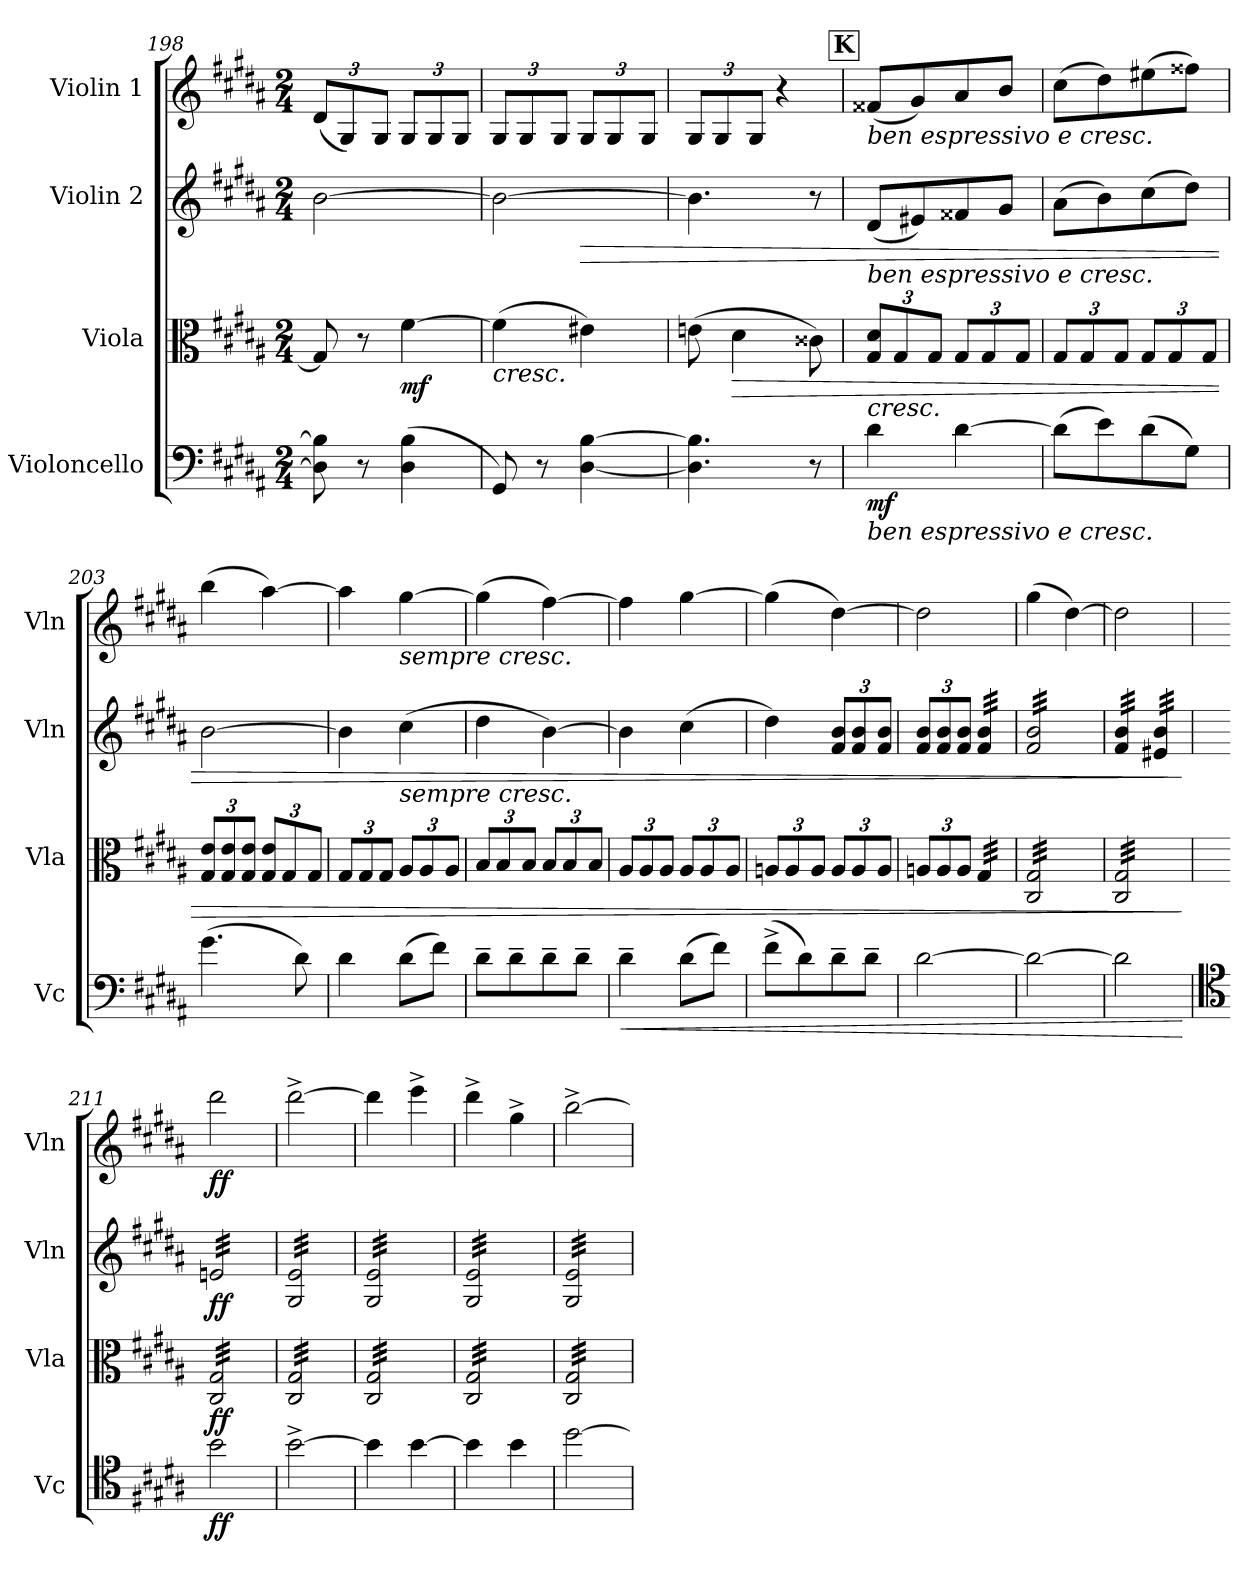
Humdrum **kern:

**kern	**dynam	**kern	**dynam	**kern	**dynam	**kern	**dynam
*part4	*part4	*part3	*part3	*part2	*part2	*part1	*part1
*staff4	*staff4	*staff3	*staff3	*staff2	*staff2	*staff1	*staff1
*I"Violoncello	*	*I"Viola	*	*I"Violin 2	*	*I"Violin 1	*
*I'Vc	*	*I'Vla	*	*I'Vln	*	*I'Vln	*
*clefF4	*	*clefC3	*	*clefG2	*	*clefG2	*
*k[f#c#g#d#a#]	*	*k[f#c#g#d#a#]	*	*k[f#c#g#d#a#]	*	*k[f#c#g#d#a#]	*
*M2/4	*	*M2/4	*	*M2/4	*	*M2/4	*
*	*	*	*	*	*	*Xbrackettup	*
=198	=198	=198	=198	=198	=198	=198	=198
8D#\] 8B\]	.	8G#/]	.	[2b\	.	(12d#/L	.
.	.	.	.	.	.	12G#/)	.
8r	.	8r	.	.	.	.	.
.	.	.	.	.	.	12G#/J	.
!	!	!	!LO:DY:b	!	!	!	!
(4D#\ 4B\	.	[>4f#\	mf	.	.	12G#/L	.
.	.	.	.	.	.	12G#/	.
.	.	.	.	.	.	12G#/J	.
!!LO:LB:g=z
=199	=199	=199	=199	=199	=199	=199	=199
!	!	!	!LO:HP:b	!	!	!	!
*	*	*	*	*^	*	*	*
8GG#/)	.	(4f#\]	<	2b\_	8ryy	.	12G#/L	.
.	.	.	.	.	.	.	12G#/	.
8r	.	.	.	.	8ryy	.	.	.
.	.	.	.	.	.	.	12G#/J	.
!	!	!	!	!	!	!LO:HP:b	!	!
[<4D#\ [>4B\	.	4e#X\)	.	.	8ryy	>	12G#/L	.
.	.	.	.	.	.	.	12G#/	.
.	.	.	.	.	8ryy	.	.	.
.	.	.	.	.	.	.	12G#/J	.
*	*	*	*	*v	*v	*	*	*
=200	=200	=200	=200	=200	=200	=200	=200
4.D#\] 4.B\]	.	(8en\	.	4.b\]	.	12G#/L	.
.	.	.	.	.	.	12G#/	.
!	!	!	!LO:HP:b	!	!	!	!
.	.	4d#\	>	.	.	.	.
.	.	.	.	.	.	12G#/J	.
.	.	.	.	.	.	4r	.
8r	.	8c##X\)	.	8r	.	.	.
.	.	.	[	.	.	.	.
!!LO:REH:place=s1:a:B:cj:fs=14:t=K
=201	=201	=201	=201	=201	=201	=201	=201
*	*	*Xbrackettup	*	*	*	*	*
!	!	!	!	!	!	!LO:TX:b:i:t=ben espressivo e cresc.	!
!	!	!	!	!LO:TX:b:i:t=ben espressivo e cresc.	!	!	!
!	!	!LO:TX:b:i:t=cresc.	!	!	!	!	!
!LO:TX:b:i:t=ben espressivo e cresc.	!	!	!	!	!	!	!
!	!LO:DY:b	!	!	!	!	!	!
4d#\	mf	12G#/ 12d#/L	.	(8d#/L	.	(8f##X/L	.
.	.	12G#/	.	.	.	.	.
.	.	.	.	8e#X/)	.	8g#/)	.
.	.	12G#/J	.	.	.	.	.
[>4d#\	.	12G#/L	.	8f##X/	.	8a#/	.
.	.	12G#/	.	.	.	.	.
.	.	.	.	8g#/J	.	8b/J	.
.	.	12G#/J	.	.	.	.	.
=202	=202	=202	=202	=202	=202	=202	=202
(8d#\L]	.	12G#/L	.	(8a#\L	.	(8cc#\L	.
.	.	12G#/	.	.	.	.	.
8e\)	.	.	.	8b\)	.	8dd#\)	.
.	.	12G#/J	.	.	.	.	.
(8d#\	.	12G#/L	.	(8cc#\	.	(8ee#X\	.
.	.	12G#/	.	.	.	.	.
8G#\J)	.	.	.	8dd#\J)	.	8ff##X\J)	.
.	.	12G#/J	.	.	.	.	.
=203	=203	=203	=203	=203	=203	=203	=203
(4.g#\	.	12G#/ 12e/L	.	[>2b\	.	(4bb\	.
.	.	12G#/ 12e/	.	.	.	.	.
.	.	12G#/ 12e/J	.	.	.	.	.
.	.	12G#/ 12e/L	.	.	.	[>4aa#\)	.
.	.	12G#/	.	.	.	.	.
8d#\)	.	.	.	.	.	.	.
.	.	12G#/J	.	.	.	.	.
!!LO:PB:g=z
=204	=204	=204	=204	=204	=204	=204	=204
4d#\	.	12G#/L	.	4b\]	.	4aa#\]	.
.	.	12G#/	.	.	.	.	.
.	.	12G#/J	.	.	.	.	.
!	!	!	!	!	!	!LO:TX:b:i:t=sempre cresc.	!
!	!	!	!	!LO:TX:b:i:t=sempre cresc.	!	!	!
(8d#\L	.	12A#/L	.	(4cc#\	.	[>4gg#\	.
.	.	12A#/	.	.	.	.	.
8f#\J)	.	.	.	.	.	.	.
.	.	12A#/J	.	.	.	.	.
=205	=205	=205	=205	=205	=205	=205	=205
8d#~\L	.	12B/L	.	4dd#\	.	(4gg#\]	.
.	.	12B/	.	.	.	.	.
8d#~\	.	.	.	.	.	.	.
.	.	12B/J	.	.	.	.	.
8d#~\	.	12B/L	.	[>4b\)	.	[>4ff#\)	.
.	.	12B/	.	.	.	.	.
8d#~\J	.	.	.	.	.	.	.
.	.	12B/J	.	.	.	.	.
=206	=206	=206	=206	=206	=206	=206	=206
!	!LO:HP:b	!	!	!	!	!	!
4d#~\	<	12A#/L	.	4b\]	.	4ff#\]	.
.	.	12A#/	.	.	.	.	.
.	.	12A#/J	.	.	.	.	.
(8d#\L	.	12A#/L	.	(4cc#\	.	[>4gg#\	.
.	.	12A#/	.	.	.	.	.
8f#\J)	.	.	.	.	.	.	.
.	.	12A#/J	.	.	.	.	.
=207	=207	=207	=207	=207	=207	=207	=207
(8f#^\L	.	12An/L	.	4dd#\)	.	(4gg#\]	.
.	.	12A/	.	.	.	.	.
8d#\)	.	.	.	.	.	.	.
.	.	12A/J	.	.	.	.	.
*	*	*	*	*Xbrackettup	*	*	*
8d#~\	.	12A/L	.	12f#/ 12b/L	.	[4dd#\)	.
.	.	12A/	.	12f#/ 12b/	.	.	.
8d#~\J	.	.	.	.	.	.	.
.	.	12A/J	.	12f#/ 12b/J	.	.	.
=208	=208	=208	=208	=208	=208	=208	=208
[>2d#\	.	12An/L	.	12f#/ 12b/L	.	2dd#\]	.
.	.	12A/	.	12f#/ 12b/	.	.	.
.	.	12A/J	.	12f#/ 12b/J	.	.	.
*	*	*tremolo	*	*	*	*	*
*	*	*	*	*tremolo	*	*	*
.	.	32G#/LLL	.	32f#/ 32b/LLL	.	.	.
.	.	32G#/	.	32f#/ 32b/	.	.	.
.	.	32G#/	.	32f#/ 32b/	.	.	.
.	.	32G#/	.	32f#/ 32b/	.	.	.
.	.	32G#/	.	32f#/ 32b/	.	.	.
.	.	32G#/	.	32f#/ 32b/	.	.	.
.	.	32G#/	.	32f#/ 32b/	.	.	.
.	.	32G#/JJJ	.	32f#/ 32b/JJJ	.	.	.
=209	=209	=209	=209	=209	=209	=209	=209
*^	*	*	*	*	*	*	*
2d#\_	4ryy	.	32C#/ 32G#/LLL	.	32f#/ 32b/LLL	.	(4gg#\	.
.	.	.	32C#/ 32G#/	.	32f#/ 32b/	.	.	.
.	.	.	32C#/ 32G#/	.	32f#/ 32b/	.	.	.
.	.	.	32C#/ 32G#/	.	32f#/ 32b/	.	.	.
.	.	.	32C#/ 32G#/	.	32f#/ 32b/	.	.	.
.	.	.	32C#/ 32G#/	.	32f#/ 32b/	.	.	.
.	.	.	32C#/ 32G#/	.	32f#/ 32b/	.	.	.
.	.	.	32C#/ 32G#/	.	32f#/ 32b/	.	.	.
.	4ryy	.	32C#/ 32G#/	.	32f#/ 32b/	.	[4dd#\)	.
.	.	.	32C#/ 32G#/	.	32f#/ 32b/	.	.	.
.	.	.	32C#/ 32G#/	.	32f#/ 32b/	.	.	.
.	.	.	32C#/ 32G#/	.	32f#/ 32b/	.	.	.
.	.	.	32C#/ 32G#/	.	32f#/ 32b/	.	.	.
.	.	.	32C#/ 32G#/	.	32f#/ 32b/	.	.	.
.	.	.	32C#/ 32G#/	.	32f#/ 32b/	.	.	.
.	.	.	32C#/ 32G#/JJJ	.	32f#/ 32b/JJJ	.	.	.
*v	*v	*	*	*	*	*	*	*
!!LO:LB:g=z
=210	=210	=210	=210	=210	=210	=210	=210
2d#\]	.	32C#/ 32G#/LLL	.	32f#/ 32b/LLL	.	2dd#\]	.
.	.	32C#/ 32G#/	.	32f#/ 32b/	.	.	.
.	.	32C#/ 32G#/	.	32f#/ 32b/	.	.	.
.	.	32C#/ 32G#/	.	32f#/ 32b/	.	.	.
.	.	32C#/ 32G#/	.	32f#/ 32b/	.	.	.
.	.	32C#/ 32G#/	.	32f#/ 32b/	.	.	.
.	.	32C#/ 32G#/	.	32f#/ 32b/	.	.	.
.	.	32C#/ 32G#/	.	32f#/ 32b/JJJ	.	.	.
.	.	32C#/ 32G#/	.	32e#X/ 32b/LLL	.	.	.
.	.	32C#/ 32G#/	.	32e#X/ 32b/	.	.	.
.	.	32C#/ 32G#/	.	32e#X/ 32b/	.	.	.
.	.	32C#/ 32G#/	.	32e#X/ 32b/	.	.	.
.	.	32C#/ 32G#/	.	32e#X/ 32b/	.	.	.
.	.	32C#/ 32G#/	.	32e#X/ 32b/	.	.	.
.	.	32C#/ 32G#/	.	32e#X/ 32b/	.	.	.
.	.	32C#/ 32G#/JJJ	.	32e#X/ 32b/JJJ	.	.	.
.	[	.	]	.	]	.	.
=211	=211	=211	=211	=211	=211	=211	=211
*clefC4	*	*	*	*	*	*	*
!	!LO:DY:b	!	!LO:DY:b	!	!LO:DY:b	!	!LO:DY:b
2b\	ff	32C#/ 32G#/LLL	ff	32en/LLL	ff	2ddd#\	ff
.	.	32C#/ 32G#/	.	32en/	.	.	.
.	.	32C#/ 32G#/	.	32en/	.	.	.
.	.	32C#/ 32G#/	.	32en/	.	.	.
.	.	32C#/ 32G#/	.	32en/	.	.	.
.	.	32C#/ 32G#/	.	32en/	.	.	.
.	.	32C#/ 32G#/	.	32en/	.	.	.
.	.	32C#/ 32G#/	.	32en/	.	.	.
.	.	32C#/ 32G#/	.	32en/	.	.	.
.	.	32C#/ 32G#/	.	32en/	.	.	.
.	.	32C#/ 32G#/	.	32en/	.	.	.
.	.	32C#/ 32G#/	.	32en/	.	.	.
.	.	32C#/ 32G#/	.	32en/	.	.	.
.	.	32C#/ 32G#/	.	32en/	.	.	.
.	.	32C#/ 32G#/	.	32en/	.	.	.
.	.	32C#/ 32G#/JJJ	.	32en/JJJ	.	.	.
=212	=212	=212	=212	=212	=212	=212	=212
[>2b^\	.	32C#/ 32G#/LLL	.	32G#/ 32e/LLL	.	[>2ddd#^\	.
.	.	32C#/ 32G#/	.	32G#/ 32e/	.	.	.
.	.	32C#/ 32G#/	.	32G#/ 32e/	.	.	.
.	.	32C#/ 32G#/	.	32G#/ 32e/	.	.	.
.	.	32C#/ 32G#/	.	32G#/ 32e/	.	.	.
.	.	32C#/ 32G#/	.	32G#/ 32e/	.	.	.
.	.	32C#/ 32G#/	.	32G#/ 32e/	.	.	.
.	.	32C#/ 32G#/	.	32G#/ 32e/	.	.	.
.	.	32C#/ 32G#/	.	32G#/ 32e/	.	.	.
.	.	32C#/ 32G#/	.	32G#/ 32e/	.	.	.
.	.	32C#/ 32G#/	.	32G#/ 32e/	.	.	.
.	.	32C#/ 32G#/	.	32G#/ 32e/	.	.	.
.	.	32C#/ 32G#/	.	32G#/ 32e/	.	.	.
.	.	32C#/ 32G#/	.	32G#/ 32e/	.	.	.
.	.	32C#/ 32G#/	.	32G#/ 32e/	.	.	.
.	.	32C#/ 32G#/JJJ	.	32G#/ 32e/JJJ	.	.	.
=213	=213	=213	=213	=213	=213	=213	=213
4b\]	.	32C#/ 32G#/LLL	.	32G#/ 32e/LLL	.	4ddd#\]	.
.	.	32C#/ 32G#/	.	32G#/ 32e/	.	.	.
.	.	32C#/ 32G#/	.	32G#/ 32e/	.	.	.
.	.	32C#/ 32G#/	.	32G#/ 32e/	.	.	.
.	.	32C#/ 32G#/	.	32G#/ 32e/	.	.	.
.	.	32C#/ 32G#/	.	32G#/ 32e/	.	.	.
.	.	32C#/ 32G#/	.	32G#/ 32e/	.	.	.
.	.	32C#/ 32G#/	.	32G#/ 32e/	.	.	.
[>4b\	.	32C#/ 32G#/	.	32G#/ 32e/	.	4eee^\	.
.	.	32C#/ 32G#/	.	32G#/ 32e/	.	.	.
.	.	32C#/ 32G#/	.	32G#/ 32e/	.	.	.
.	.	32C#/ 32G#/	.	32G#/ 32e/	.	.	.
.	.	32C#/ 32G#/	.	32G#/ 32e/	.	.	.
.	.	32C#/ 32G#/	.	32G#/ 32e/	.	.	.
.	.	32C#/ 32G#/	.	32G#/ 32e/	.	.	.
.	.	32C#/ 32G#/JJJ	.	32G#/ 32e/JJJ	.	.	.
=214	=214	=214	=214	=214	=214	=214	=214
4b\]	.	32C#/ 32G#/LLL	.	32G#/ 32e/LLL	.	4ddd#^\	.
.	.	32C#/ 32G#/	.	32G#/ 32e/	.	.	.
.	.	32C#/ 32G#/	.	32G#/ 32e/	.	.	.
.	.	32C#/ 32G#/	.	32G#/ 32e/	.	.	.
.	.	32C#/ 32G#/	.	32G#/ 32e/	.	.	.
.	.	32C#/ 32G#/	.	32G#/ 32e/	.	.	.
.	.	32C#/ 32G#/	.	32G#/ 32e/	.	.	.
.	.	32C#/ 32G#/	.	32G#/ 32e/	.	.	.
4b\	.	32C#/ 32G#/	.	32G#/ 32e/	.	4gg#^\	.
.	.	32C#/ 32G#/	.	32G#/ 32e/	.	.	.
.	.	32C#/ 32G#/	.	32G#/ 32e/	.	.	.
.	.	32C#/ 32G#/	.	32G#/ 32e/	.	.	.
.	.	32C#/ 32G#/	.	32G#/ 32e/	.	.	.
.	.	32C#/ 32G#/	.	32G#/ 32e/	.	.	.
.	.	32C#/ 32G#/	.	32G#/ 32e/	.	.	.
.	.	32C#/ 32G#/JJJ	.	32G#/ 32e/JJJ	.	.	.
=215	=215	=215	=215	=215	=215	=215	=215
[>2dd#\	.	32C#/ 32G#/LLL	.	32G#/ 32e/LLL	.	[>2bb^\	.
.	.	32C#/ 32G#/	.	32G#/ 32e/	.	.	.
.	.	32C#/ 32G#/	.	32G#/ 32e/	.	.	.
.	.	32C#/ 32G#/	.	32G#/ 32e/	.	.	.
.	.	32C#/ 32G#/	.	32G#/ 32e/	.	.	.
.	.	32C#/ 32G#/	.	32G#/ 32e/	.	.	.
.	.	32C#/ 32G#/	.	32G#/ 32e/	.	.	.
.	.	32C#/ 32G#/	.	32G#/ 32e/	.	.	.
.	.	32C#/ 32G#/	.	32G#/ 32e/	.	.	.
.	.	32C#/ 32G#/	.	32G#/ 32e/	.	.	.
.	.	32C#/ 32G#/	.	32G#/ 32e/	.	.	.
.	.	32C#/ 32G#/	.	32G#/ 32e/	.	.	.
.	.	32C#/ 32G#/	.	32G#/ 32e/	.	.	.
.	.	32C#/ 32G#/	.	32G#/ 32e/	.	.	.
.	.	32C#/ 32G#/	.	32G#/ 32e/	.	.	.
.	.	32C#/ 32G#/JJJ	.	32G#/ 32e/JJJ	.	.	.
*	*	*	*	*Xtremolo	*	*	*
*	*	*Xtremolo	*	*	*	*	*
=	=	=	=	=	=	=	=
*-	*-	*-	*-	*-	*-	*-	*-
